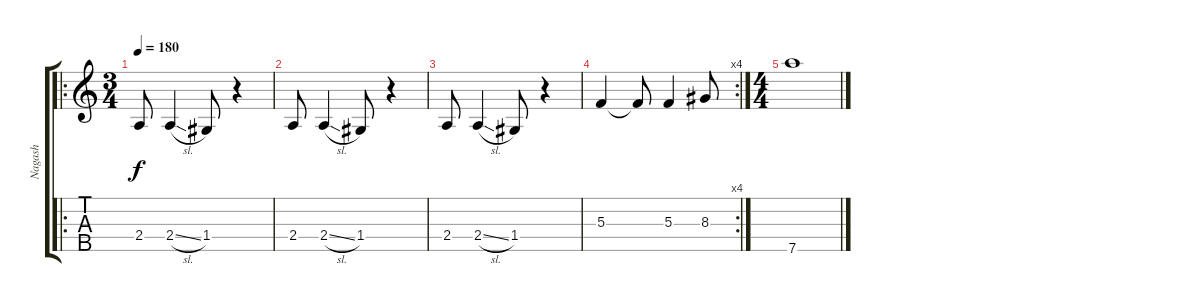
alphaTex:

\track ("Nagash" "Nagash") {instrument electricbasspick}
\staff {score tabs}
\tuning (A3 F3 C3 G2 D4) {hide}
\ro
\ts (3 4)
\tempo 180
\clef g2
\ks c
2.4.8{dy f} 2.4{sl}.4 1.4.8 r.4 |
2.4.8 2.4{sl}.4 1.4.8 r.4 |
2.4.8 2.4{sl}.4 1.4.8 r.4 |
\rc 4
5.3.4 5.3{t}.8 5.3.4 8.3.8 |
\ts (4 4)
7.5.1
